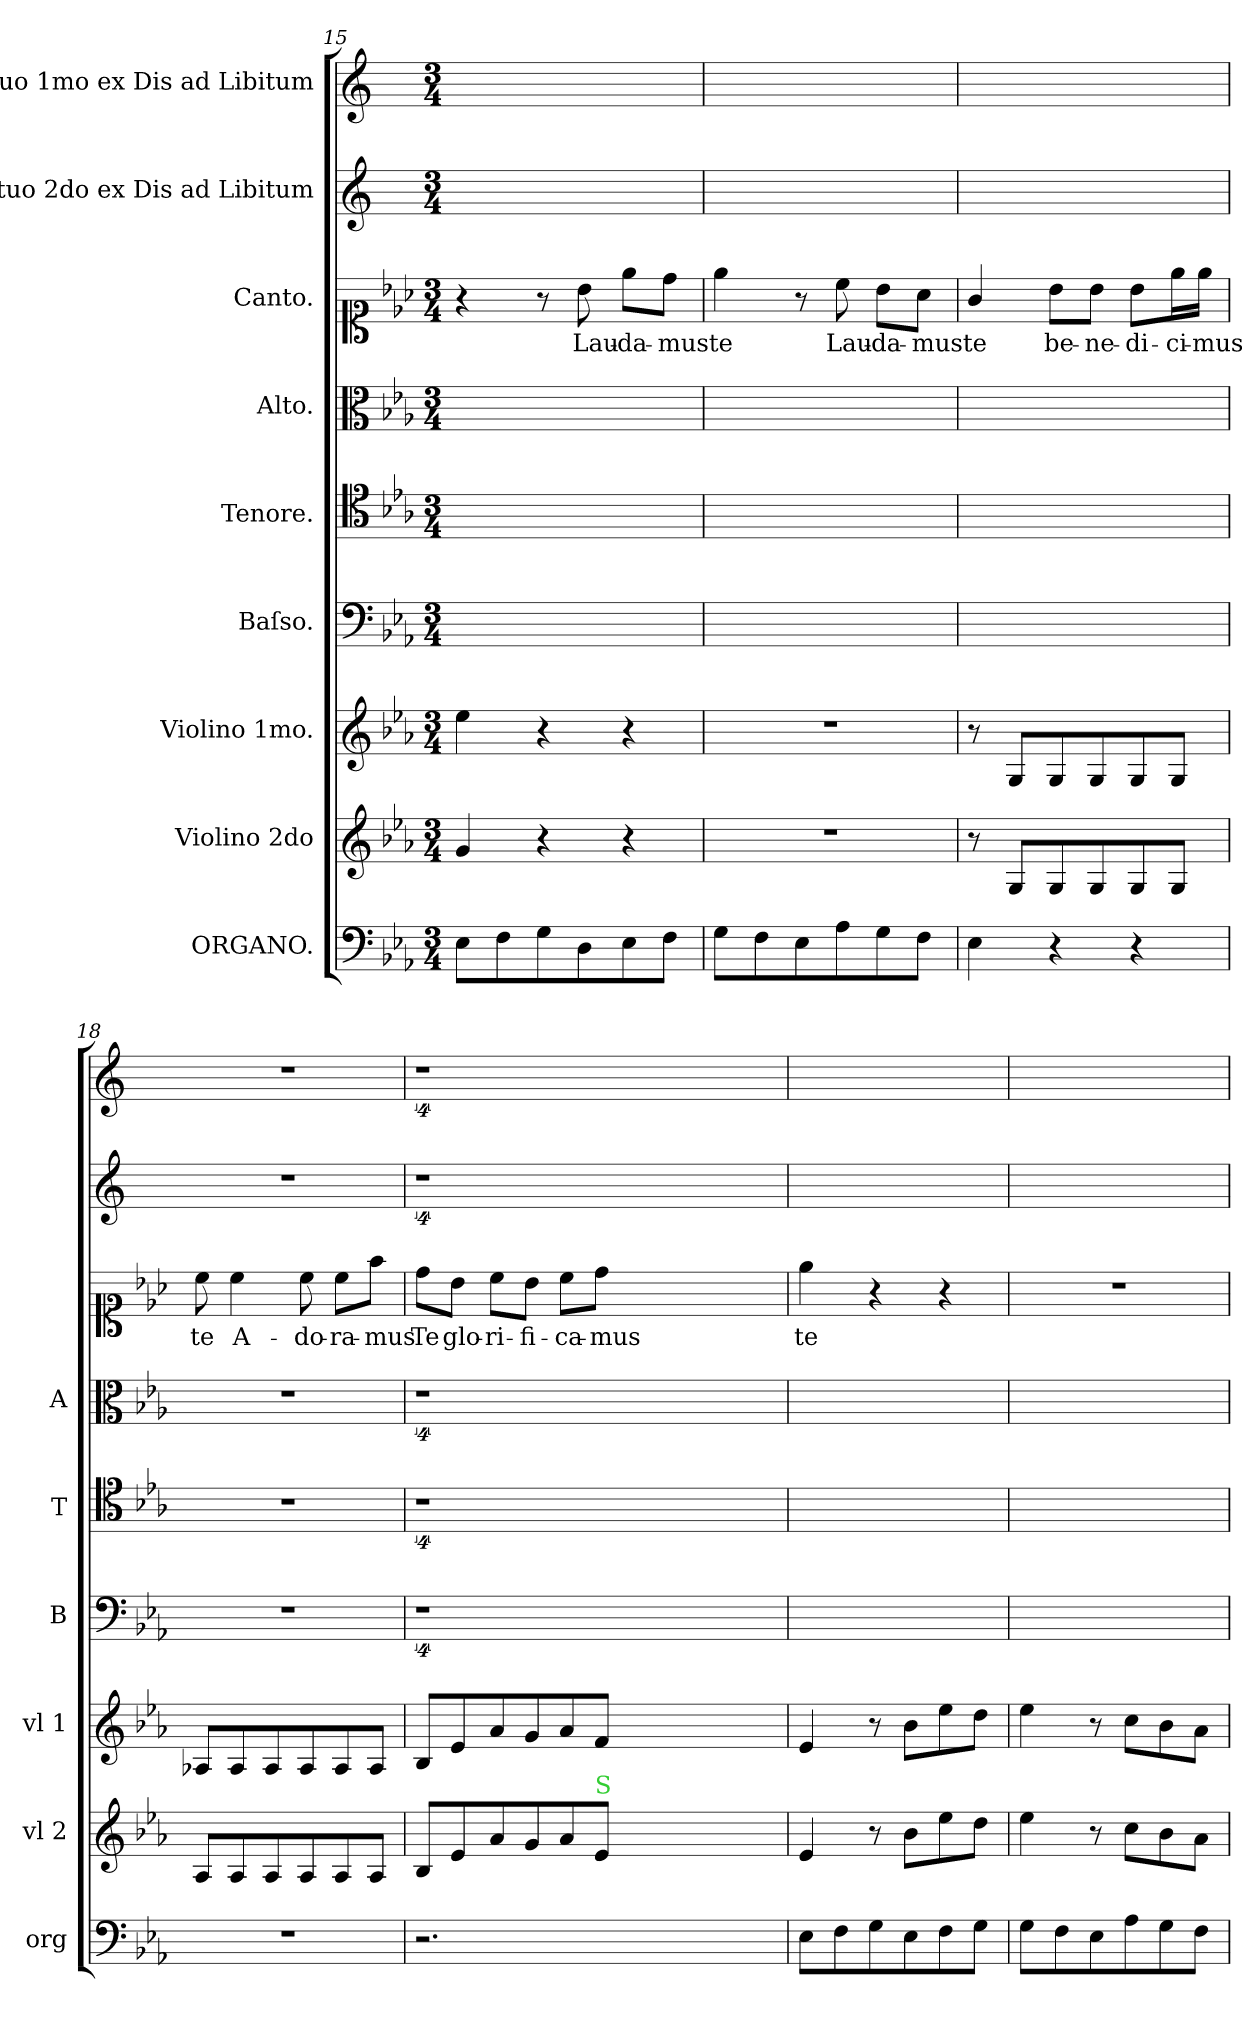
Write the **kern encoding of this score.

**kern	**kern	**kern	**kern	**kern	**kern	**kern	**text	**kern	**kern
*part9	*part8	*part7	*part6	*part5	*part4	*part3	*part3	*part2	*part1
*staff9	*staff8	*staff7	*staff6	*staff5	*staff4	*staff3	*staff3	*staff2	*staff1
*I"ORGANO.	*I"Violino 2do	*I"Violino 1mo.	*I"Baſso.	*I"Tenore.	*I"Alto.	*I"Canto.	*	*I"Lituo 2do ex Dis ad Libitum	*I"Lituo 1mo ex Dis ad Libitum
*I'org	*I'vl 2	*I'vl 1	*I'B	*I'T	*I'A	*	*	*	*
*clefF4	*clefG2	*clefG2	*clefF4	*clefC4	*clefC3	*clefC1	*	*clefG2	*clefG2
*	*	*	*	*	*	*	*	*ITrd5c9	*ITrd5c9
*k[b-e-a-]	*k[b-e-a-]	*k[b-e-a-]	*k[b-e-a-]	*k[b-e-a-]	*k[b-e-a-]	*k[b-e-a-]	*	*k[b-e-a-]	*k[b-e-a-]
*M3/4	*M3/4	*M3/4	*M3/4	*M3/4	*M3/4	*M3/4	*	*M3/4	*M3/4
=15	=15	=15	=15	=15	=15	=15	=15	=15	=15
8E-\L	4g/	4ee-\	2.ryy	2.ryy	2.ryy	4r	.	2.ryy	2.ryy
8F\	.	.	.	.	.	.	.	.	.
8G\	4r	4r	.	.	.	8r	.	.	.
8D\	.	.	.	.	.	8b-\	Lau-	.	.
8E-\	4r	4r	.	.	.	8ee-\L	-da-	.	.
8F\J	.	.	.	.	.	8dd\J	-mus	.	.
=16	=16	=16	=16	=16	=16	=16	=16	=16	=16
8G\L	2.r	2.r	2.ryy	2.ryy	2.ryy	4ee-\	te	2.ryy	2.ryy
8F\	.	.	.	.	.	.	.	.	.
8E-\	.	.	.	.	.	8r	.	.	.
8A-\	.	.	.	.	.	8cc\	Lau-	.	.
8G\	.	.	.	.	.	8b-\L	-da-	.	.
8F\J	.	.	.	.	.	8a-\J	-mus	.	.
=17	=17	=17	=17	=17	=17	=17	=17	=17	=17
4E-\	8r	8r	2.ryy	2.ryy	2.ryy	4g/	te	2.ryy	2.ryy
.	8G/L	8G/L	.	.	.	.	.	.	.
4r	8G/	8G/	.	.	.	8b-\L	be-	.	.
.	8G/	8G/	.	.	.	8b-\J	-ne-	.	.
4r	8G/	8G/	.	.	.	8b-\L	-di-	.	.
.	8G/J	8G/J	.	.	.	16ee-\L	-ci-	.	.
.	.	.	.	.	.	16ee-\JJ	-mus	.	.
=18	=18	=18	=18	=18	=18	=18	=18	=18	=18
2.r	8A-/L	8A-X/L	2.r	2.r	2.r	8cc\	te	2.r	2.r
.	8A-/	8A-/	.	.	.	4cc\	A-	.	.
.	8A-/	8A-/	.	.	.	.	.	.	.
.	8A-/	8A-/	.	.	.	8cc\	-do-	.	.
.	8A-/	8A-/	.	.	.	8cc\L	-ra-	.	.
.	8A-/J	8A-/J	.	.	.	8ff\J	-mus	.	.
=19	=19	=19	=19	=19	=19	=19	=19	=19	=19
2.r	8B-/L	8B-/L	4%9r	4%9r	4%9r	8dd\L	Te	4%9r	4%9r
.	8e-/	8e-/	.	.	.	8b-\J	glo-	.	.
.	8a-/	8a-/	.	.	.	8cc\L	-ri-	.	.
.	8g/	8g/	.	.	.	8b-\J	-fi-	.	.
.	8a-/	8a-/	.	.	.	8cc\L	-ca-	.	.
!	!LO:TX:a:color=limegreen:t=S	!	!	!	!	!	!	!	!
.	8e-/J	8f/J	.	.	.	8dd\J	-mus	.	.
1.ryy	1.ryy	1.ryy	.	.	.	1.ryy	.	.	.
=20	=20	=20	=20	=20	=20	=20	=20	=20	=20
8E-\L	4e-/	4e-/	2.ryy	2.ryy	2.ryy	4ee-\	te	2.ryy	2.ryy
8F\	.	.	.	.	.	.	.	.	.
8G\	8r	8r	.	.	.	4r	.	.	.
8E-\	8b-\L	8b-\L	.	.	.	.	.	.	.
8F\	8ee-\	8ee-\	.	.	.	4r	.	.	.
8G\J	8dd\J	8dd\J	.	.	.	.	.	.	.
=21	=21	=21	=21	=21	=21	=21	=21	=21	=21
8G\L	4ee-\	4ee-\	2.ryy	2.ryy	2.ryy	2.r	.	2.ryy	2.ryy
8F\	.	.	.	.	.	.	.	.	.
8E-\	8r	8r	.	.	.	.	.	.	.
8A-\	8cc\L	8cc\L	.	.	.	.	.	.	.
8G\	8b-\	8b-\	.	.	.	.	.	.	.
8F\J	8a-\J	8a-\J	.	.	.	.	.	.	.
=	=	=	=	=	=	=	=	=	=
*-	*-	*-	*-	*-	*-	*-	*-	*-	*-
